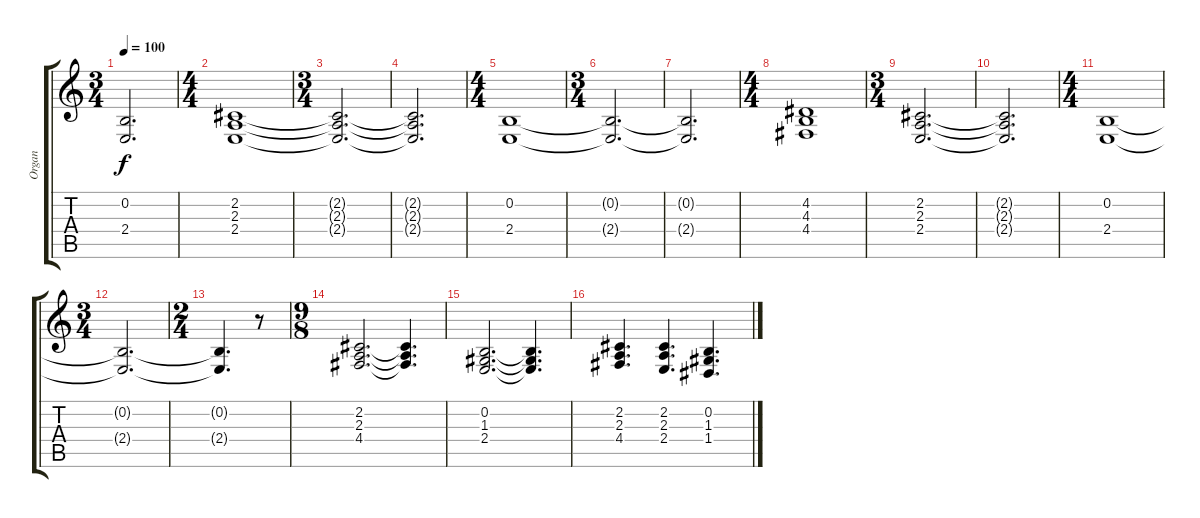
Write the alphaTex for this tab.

\track ("Organ" "Organ") {instrument percussiveorgan}
\staff {score tabs}
\tuning (E4 B3 G3 D3 A2 E2) {hide}
\ts (3 4)
\tempo 100
\clef g2
\ks c
(0.2{t} 2.4{t}).2{d dy f} |
\ts (4 4)
(2.2 2.3 2.4).1 |
\ts (3 4)
(2.2{t} 2.3{t} 2.4{t}).2{d} |
(2.2{t} 2.3{t} 2.4{t}).2{d} |
\ts (4 4)
(0.2 2.4).1 |
\ts (3 4)
(0.2{t} 2.4{t}).2{d} |
(0.2{t} 2.4{t}).2{d} |
\ts (4 4)
(4.2 4.3 4.4).1 |
\ts (3 4)
(2.2 2.3 2.4).2{d} |
(2.2{t} 2.3{t} 2.4{t}).2{d} |
\ts (4 4)
(0.2 2.4).1 |
\ts (3 4)
(0.2{t} 2.4{t}).2{d} |
\ts (2 4)
(0.2{t} 2.4{t}).4{d} r.8 |
\ts (9 8)
(2.2 2.3 4.4).2{d} (2.2{t} 2.3{t} 4.4{t}).4{d} |
(0.2 1.3 2.4).2{d} (0.2{t} 1.3{t} 2.4{t}).4{d} |
(2.2 2.3 4.4).4{d} (2.2 2.3 2.4).4{d} (0.2 1.3 1.4).4{d}
